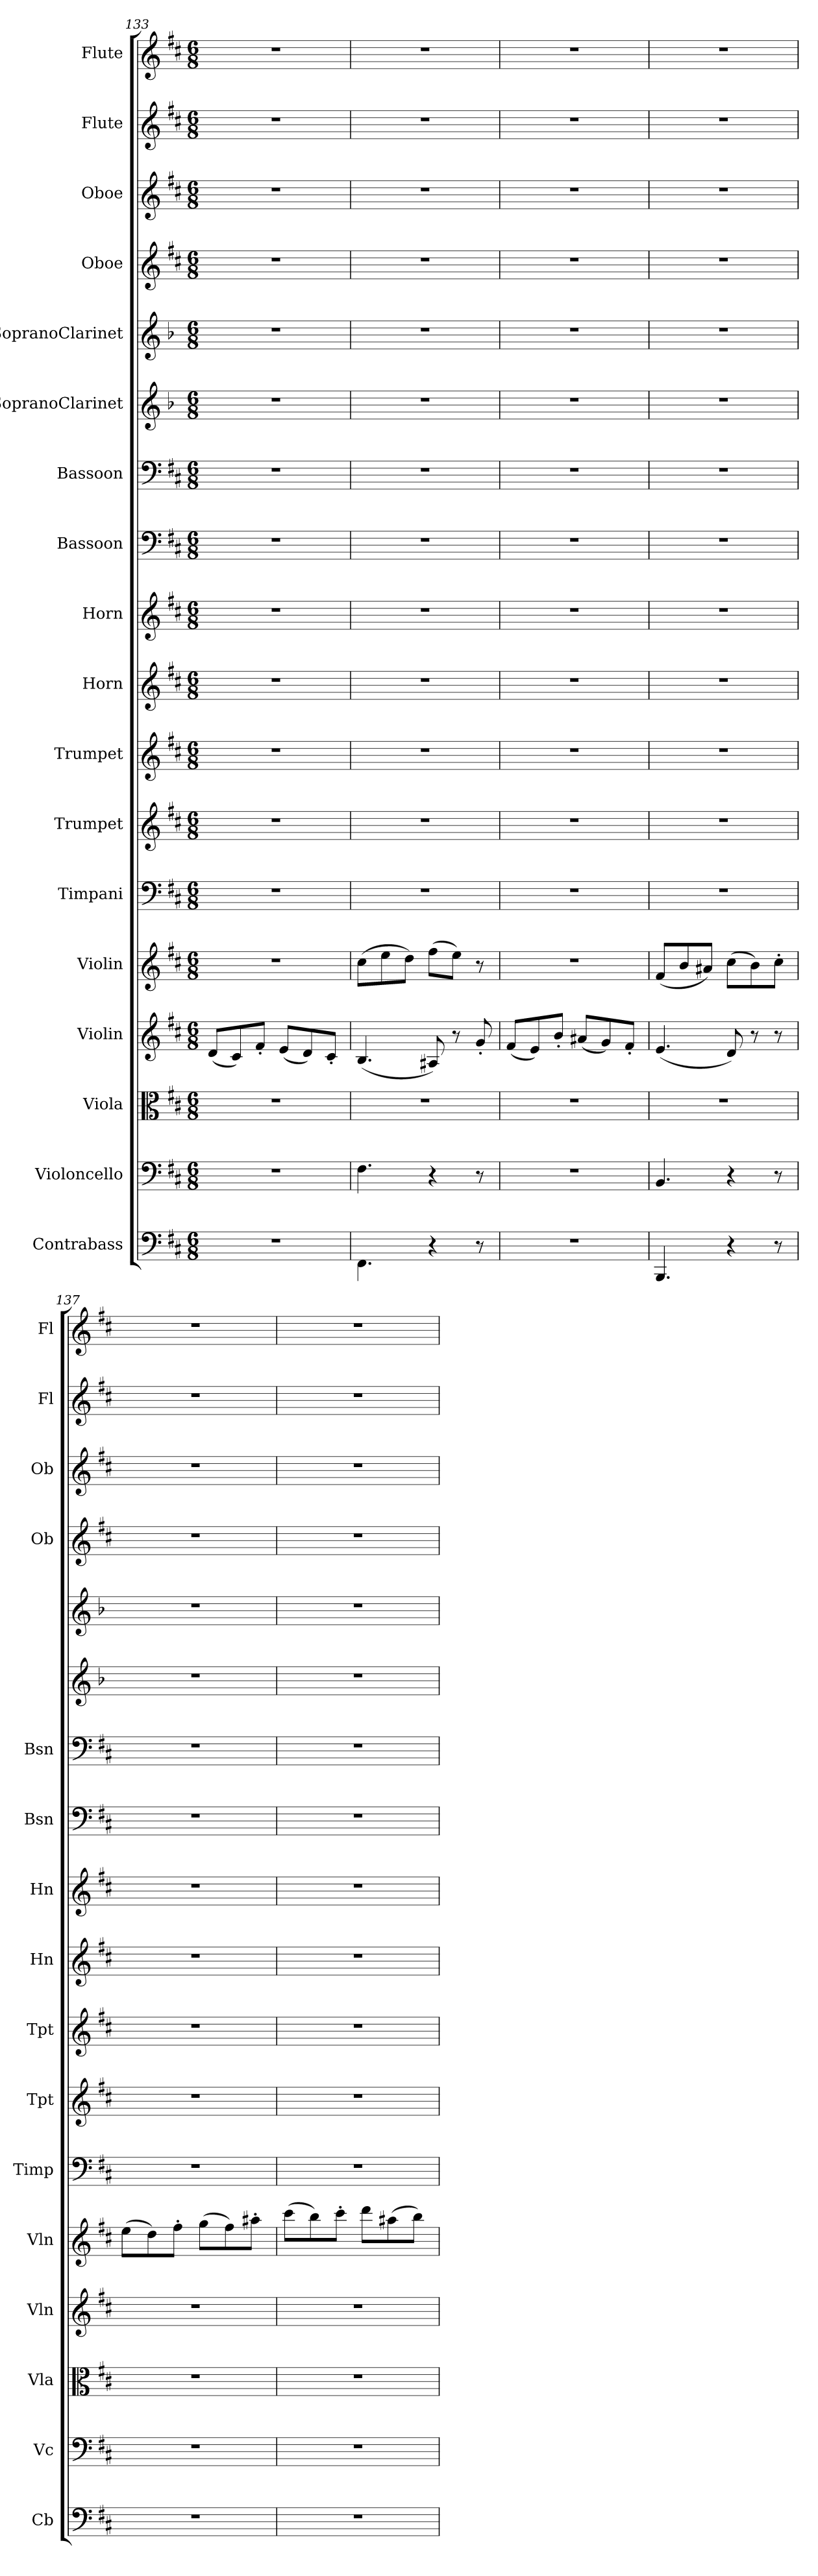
**kern	**kern	**kern	**kern	**kern	**kern	**kern	**kern	**kern	**kern	**kern	**kern	**kern	**kern	**kern	**kern	**kern	**kern
*part18	*part17	*part16	*part15	*part14	*part13	*part12	*part11	*part10	*part9	*part8	*part7	*part6	*part5	*part4	*part3	*part2	*part1
*staff18	*staff17	*staff16	*staff15	*staff14	*staff13	*staff12	*staff11	*staff10	*staff9	*staff8	*staff7	*staff6	*staff5	*staff4	*staff3	*staff2	*staff1
*I"Contrabass	*I"Violoncello	*I"Viola	*I"Violin	*I"Violin	*I"Timpani	*I"Trumpet	*I"Trumpet	*I"Horn	*I"Horn	*I"Bassoon	*I"Bassoon	*I"SopranoClarinet	*I"SopranoClarinet	*I"Oboe	*I"Oboe	*I"Flute	*I"Flute
*I'Cb	*I'Vc	*I'Vla	*I'Vln	*I'Vln	*I'Timp	*I'Tpt	*I'Tpt	*I'Hn	*I'Hn	*I'Bsn	*I'Bsn	*	*	*I'Ob	*I'Ob	*I'Fl	*I'Fl
*clefF4	*clefF4	*clefC3	*clefG2	*clefG2	*clefF4	*clefG2	*clefG2	*clefG2	*clefG2	*clefF4	*clefF4	*clefG2	*clefG2	*clefG2	*clefG2	*clefG2	*clefG2
*k[f#c#]	*k[f#c#]	*k[f#c#]	*k[f#c#]	*k[f#c#]	*k[f#c#]	*k[f#c#]	*k[f#c#]	*k[f#c#]	*k[f#c#]	*k[f#c#]	*k[f#c#]	*k[b-]	*k[b-]	*k[f#c#]	*k[f#c#]	*k[f#c#]	*k[f#c#]
*M6/8	*M6/8	*M6/8	*M6/8	*M6/8	*M6/8	*M6/8	*M6/8	*M6/8	*M6/8	*M6/8	*M6/8	*M6/8	*M6/8	*M6/8	*M6/8	*M6/8	*M6/8
=133	=133	=133	=133	=133	=133	=133	=133	=133	=133	=133	=133	=133	=133	=133	=133	=133	=133
2.r	2.r	2.r	(8d/L	2.r	2.r	2.r	2.r	2.r	2.r	2.r	2.r	2.r	2.r	2.r	2.r	2.r	2.r
.	.	.	8c#/)	.	.	.	.	.	.	.	.	.	.	.	.	.	.
.	.	.	8f#'/J	.	.	.	.	.	.	.	.	.	.	.	.	.	.
.	.	.	(8e/L	.	.	.	.	.	.	.	.	.	.	.	.	.	.
.	.	.	8d/)	.	.	.	.	.	.	.	.	.	.	.	.	.	.
.	.	.	8c#'/J	.	.	.	.	.	.	.	.	.	.	.	.	.	.
=134	=134	=134	=134	=134	=134	=134	=134	=134	=134	=134	=134	=134	=134	=134	=134	=134	=134
4.FF#\	4.F#\	2.r	(4.B/	(8cc#\L	2.r	2.r	2.r	2.r	2.r	2.r	2.r	2.r	2.r	2.r	2.r	2.r	2.r
.	.	.	.	8ee\	.	.	.	.	.	.	.	.	.	.	.	.	.
.	.	.	.	8dd\J)	.	.	.	.	.	.	.	.	.	.	.	.	.
4r	4r	.	8A#X/)	(8ff#\L	.	.	.	.	.	.	.	.	.	.	.	.	.
.	.	.	8r	8ee\J)	.	.	.	.	.	.	.	.	.	.	.	.	.
8r	8r	.	8g'/	8r	.	.	.	.	.	.	.	.	.	.	.	.	.
=135	=135	=135	=135	=135	=135	=135	=135	=135	=135	=135	=135	=135	=135	=135	=135	=135	=135
2.r	2.r	2.r	(8f#/L	2.r	2.r	2.r	2.r	2.r	2.r	2.r	2.r	2.r	2.r	2.r	2.r	2.r	2.r
.	.	.	8e/)	.	.	.	.	.	.	.	.	.	.	.	.	.	.
.	.	.	8b'/J	.	.	.	.	.	.	.	.	.	.	.	.	.	.
.	.	.	(8a#X/L	.	.	.	.	.	.	.	.	.	.	.	.	.	.
.	.	.	8g/)	.	.	.	.	.	.	.	.	.	.	.	.	.	.
.	.	.	8f#'/J	.	.	.	.	.	.	.	.	.	.	.	.	.	.
=136	=136	=136	=136	=136	=136	=136	=136	=136	=136	=136	=136	=136	=136	=136	=136	=136	=136
4.BBB/	4.BB/	2.r	(4.e/	(8f#/L	2.r	2.r	2.r	2.r	2.r	2.r	2.r	2.r	2.r	2.r	2.r	2.r	2.r
.	.	.	.	8b/	.	.	.	.	.	.	.	.	.	.	.	.	.
.	.	.	.	8a#X/J)	.	.	.	.	.	.	.	.	.	.	.	.	.
4r	4r	.	8d/)	(8cc#\L	.	.	.	.	.	.	.	.	.	.	.	.	.
.	.	.	8r	8b\)	.	.	.	.	.	.	.	.	.	.	.	.	.
8r	8r	.	8r	8cc#'\J	.	.	.	.	.	.	.	.	.	.	.	.	.
=137	=137	=137	=137	=137	=137	=137	=137	=137	=137	=137	=137	=137	=137	=137	=137	=137	=137
2.r	2.r	2.r	2.r	(8ee\L	2.r	2.r	2.r	2.r	2.r	2.r	2.r	2.r	2.r	2.r	2.r	2.r	2.r
.	.	.	.	8dd\)	.	.	.	.	.	.	.	.	.	.	.	.	.
.	.	.	.	8ff#'\J	.	.	.	.	.	.	.	.	.	.	.	.	.
.	.	.	.	(8gg\L	.	.	.	.	.	.	.	.	.	.	.	.	.
.	.	.	.	8ff#\)	.	.	.	.	.	.	.	.	.	.	.	.	.
.	.	.	.	8aa#X'\J	.	.	.	.	.	.	.	.	.	.	.	.	.
=138	=138	=138	=138	=138	=138	=138	=138	=138	=138	=138	=138	=138	=138	=138	=138	=138	=138
2.r	2.r	2.r	2.r	(8ccc#\L	2.r	2.r	2.r	2.r	2.r	2.r	2.r	2.r	2.r	2.r	2.r	2.r	2.r
.	.	.	.	8bb\)	.	.	.	.	.	.	.	.	.	.	.	.	.
.	.	.	.	8ccc#'\J	.	.	.	.	.	.	.	.	.	.	.	.	.
.	.	.	.	8ddd\L	.	.	.	.	.	.	.	.	.	.	.	.	.
.	.	.	.	(8aa#X\	.	.	.	.	.	.	.	.	.	.	.	.	.
.	.	.	.	8bb\J)	.	.	.	.	.	.	.	.	.	.	.	.	.
=	=	=	=	=	=	=	=	=	=	=	=	=	=	=	=	=	=
*-	*-	*-	*-	*-	*-	*-	*-	*-	*-	*-	*-	*-	*-	*-	*-	*-	*-
